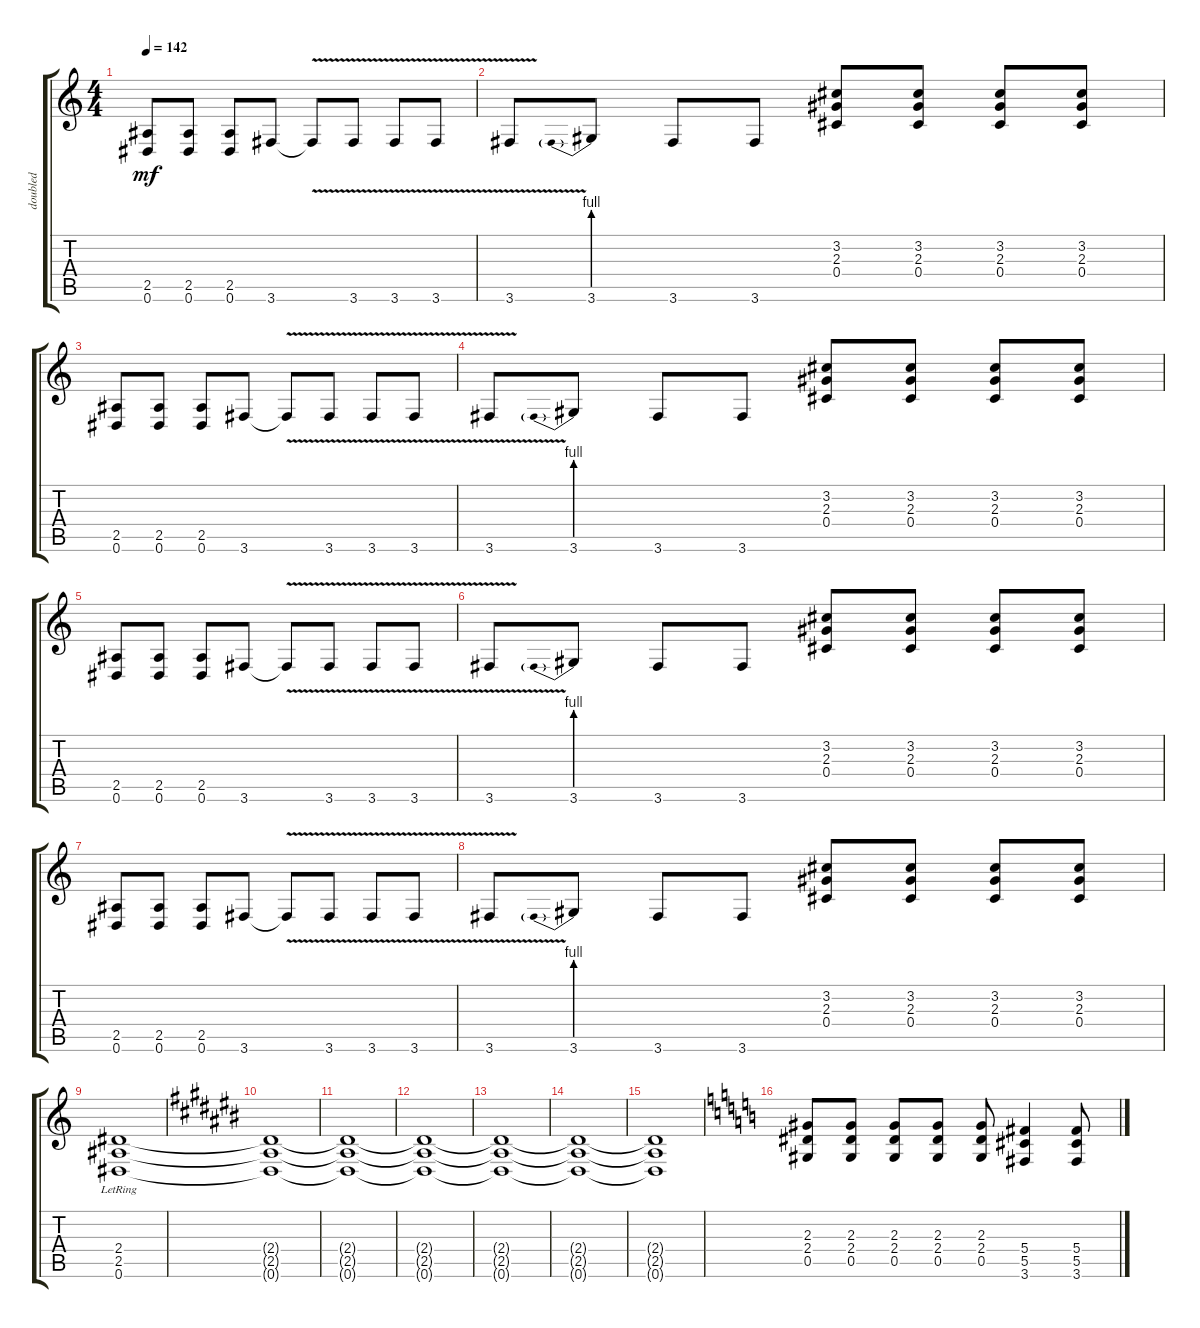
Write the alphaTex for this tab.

\track ("doubled" "doubled") {instrument distortionguitar}
\staff {score tabs}
\tuning (Eb4 Bb3 Gb3 Db3 Ab2 Eb2) {hide}
\ts (4 4)
\tempo 142
\clef g2
\ks c
(2.5 0.6).8{dy mf} (2.5 0.6).8 (2.5 0.6).8 3.6.8 3.6{v t}.8 3.6{v}.8 3.6{v}.8 3.6{v}.8 |
3.6{v}.8 3.6{be (prebend 0 4 60 4)}.8 3.6.8 3.6.8 (3.2 2.3 0.4).8 (3.2 2.3 0.4).8 (3.2 2.3 0.4).8 (3.2 2.3 0.4).8 |
(2.5 0.6).8 (2.5 0.6).8 (2.5 0.6).8 3.6.8 3.6{v t}.8 3.6{v}.8 3.6{v}.8 3.6{v}.8 |
3.6{v}.8 3.6{be (prebend 0 4 60 4)}.8 3.6.8 3.6.8 (3.2 2.3 0.4).8 (3.2 2.3 0.4).8 (3.2 2.3 0.4).8 (3.2 2.3 0.4).8 |
(2.5 0.6).8 (2.5 0.6).8 (2.5 0.6).8 3.6.8 3.6{v t}.8 3.6{v}.8 3.6{v}.8 3.6{v}.8 |
3.6{v}.8 3.6{be (prebend 0 4 60 4)}.8 3.6.8 3.6.8 (3.2 2.3 0.4).8 (3.2 2.3 0.4).8 (3.2 2.3 0.4).8 (3.2 2.3 0.4).8 |
(2.5 0.6).8 (2.5 0.6).8 (2.5 0.6).8 3.6.8 3.6{v t}.8 3.6{v}.8 3.6{v}.8 3.6{v}.8 |
3.6{v}.8 3.6{be (prebend 0 4 60 4)}.8 3.6.8 3.6.8 (3.2 2.3 0.4).8 (3.2 2.3 0.4).8 (3.2 2.3 0.4).8 (3.2 2.3 0.4).8 |
(2.4{lr} 2.5{lr} 0.6{lr}).1 |
\ks a#minor
(2.4{t} 2.5{t} 0.6{t}).1 |
(2.4{t} 2.5{t} 0.6{t}).1 |
(2.4{t} 2.5{t} 0.6{t}).1 |
\ks c#
(2.4{t} 2.5{t} 0.6{t}).1 |
\ks a#minor
(2.4{t} 2.5{t} 0.6{t}).1 |
(2.4{t} 2.5{t} 0.6{t}).1 |
\ks c
(2.3 2.4 0.5).8 (2.3 2.4 0.5).8 (2.3 2.4 0.5).8 (2.3 2.4 0.5).8 (2.3 2.4 0.5).8 (5.4 5.5 3.6).4 (5.4 5.5 3.6).8
